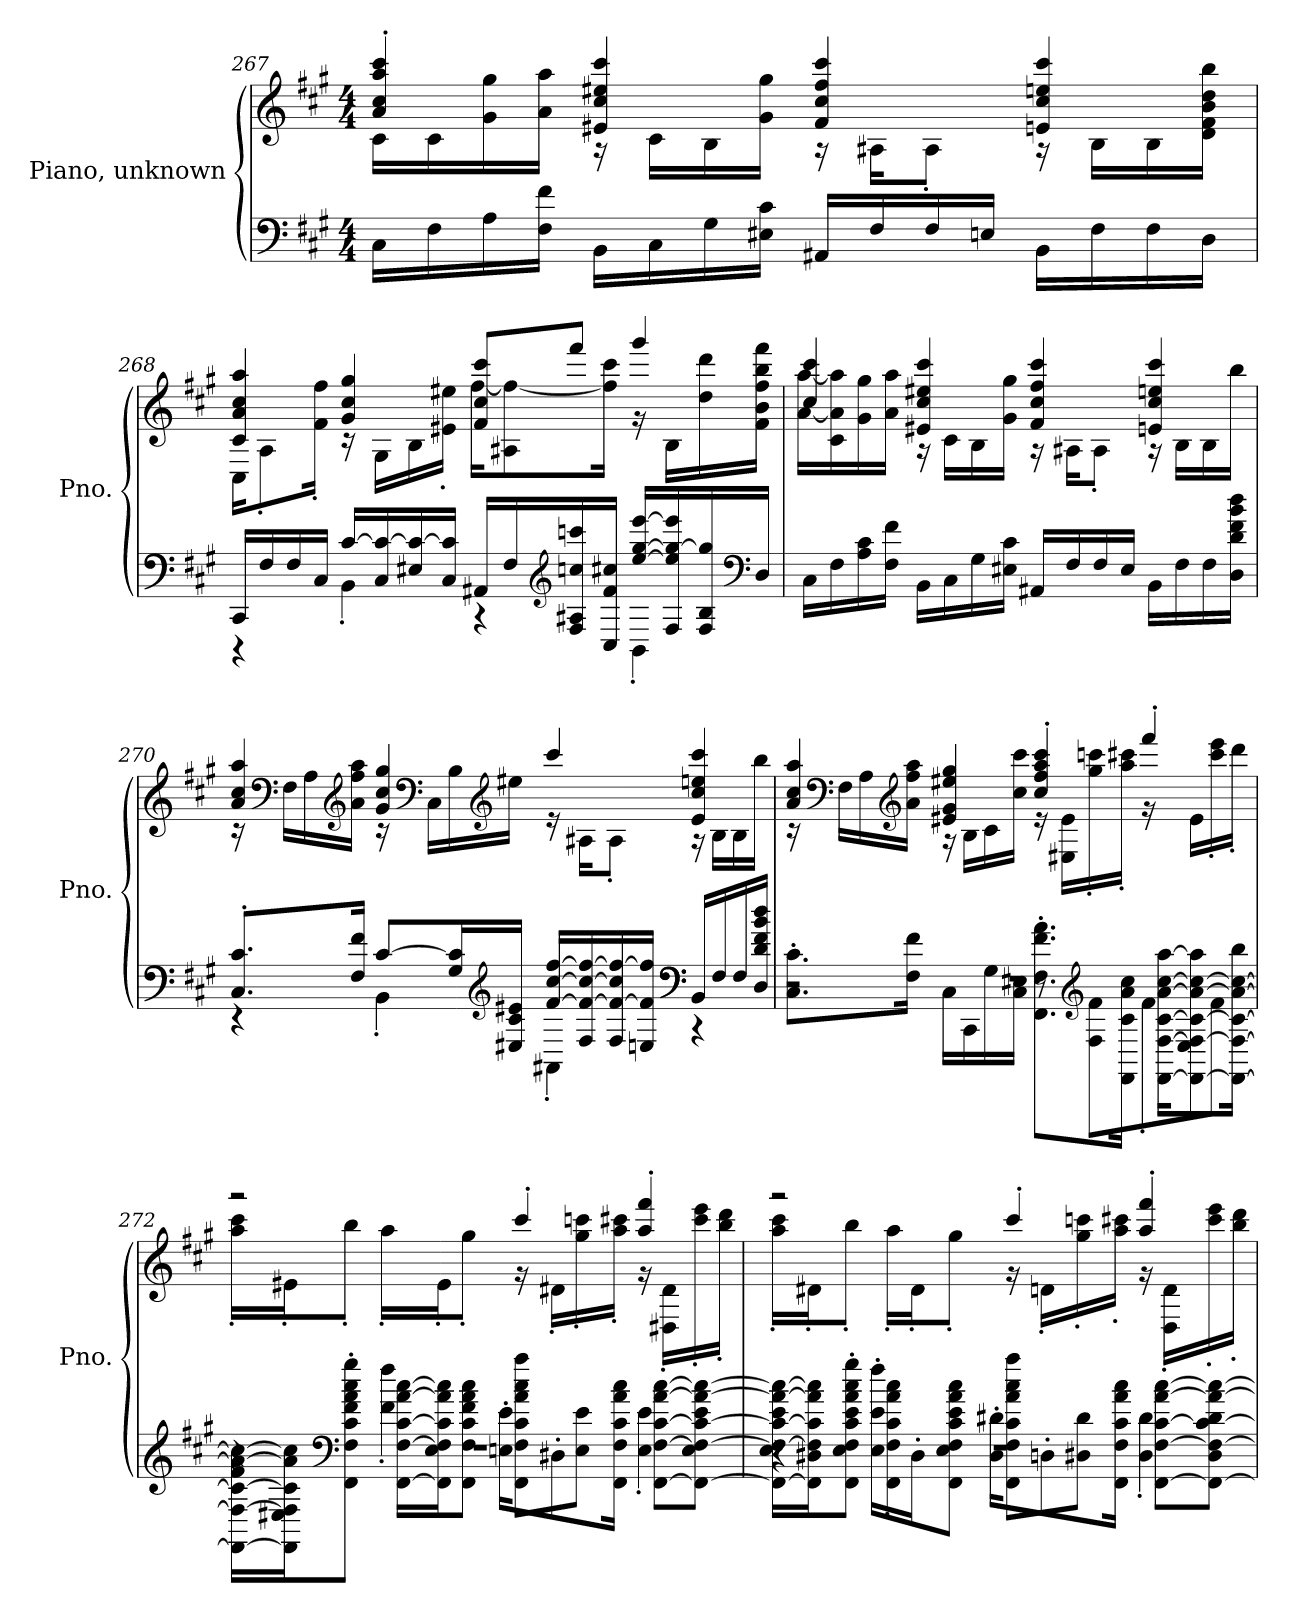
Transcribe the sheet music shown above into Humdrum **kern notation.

**kern	**kern
*part1	*part1
*staff2	*staff1
*I"Piano, unknown	*
*I'Pno.	*
!!LO:LB:g=z
*clefF4	*clefG2
*k[f#c#g#]	*k[f#c#g#]
*M4/4	*M4/4
=267	=267
*	*^
16C#\LL	4a/' 4cc#/' 4aa/' 4ccc#/'	16c#\LL
16F#\	.	16c#\
16A\	.	16g#\ 16gg#\
16F#\ 16f#\JJ	.	16a\ 16aa\JJ
16BB\LL	4e#X/ 4cc#/ 4ee#X/ 4ccc#/	16r
16C#\	.	16c#\LL
16G#\	.	16B\
16E#X\ 16c#\JJ	.	16g#\ 16gg#\JJ
16AA#X/LL	4f#/ 4cc#/ 4ff#/ 4ccc#/	16r
16F#/	.	16A#X\KL
16F#/	.	8A#'\J
16En/JJ	.	.
16BB\LL	4en/ 4cc#/ 4een/ 4ccc#/	16r
16F#\	.	16B\LL
16F#\	.	16B\
16D\JJ	.	16d\ 16f#\ 16b\ 16dd\ 16bb\JJ
!!LO:LB:g=z	!!
=268	=268	=268
*^	*	*
16CC#/LL	4r	4c#/ 4a/ 4cc#/ 4aa/	16C#\KL
16F#/	.	.	8A'\
16F#/	.	.	.
16C#/JJ	.	.	16f#\' 16ff#\'Jk
[16c#/LL	4BB'\	4g#/ 4cc#/ 4gg#/	16r
16C#/ 16c#/_	.	.	16G#\LL
16E#X/ 16c#/_	.	.	16B\
16C#/ 16c#/]JJ	.	.	16e#X\' 16ee#X\'JJ
16AA#X/LL	4r	8f#/ 8cc#/ 8ccc#/L	[16ff#\KL
16F#/	.	.	8A#X\ 8ff#\_
*clefG2	*	*	*
16F#/ 16A#X/ 16ccn/ 16cccn/	.	8fff#/J	.
16C#/ 16f#/ 16cc#X/JJ	.	.	16ff#\] 16ccc#\Jk
[16ee/ [16gg#/ [16eee/LL	4BB'\	4ggg#/	16r
16F#/ 16ee/] 16gg#/_ 16eee/]	.	.	16B\LL
16F#/ 16B/ 16gg#/]	.	.	16dd\ 16ddd\
*clefF4	*	*	*
16D/JJ	.	.	16f#\ 16b\ 16ff#\ 16bb\ 16fff#\JJ
*v	*v	*	*
!!LO:PB:g=z	!!
=269	=269	=269
16C#\LL	4cc#/ 4ccc#/	[16a\ [16aa\LL
16F#\	.	16c#\ 16a\] 16aa\]
16A\ 16c#\	.	16g#\ 16gg#\
16F#\ 16f#\JJ	.	16a\ 16aa\JJ
16BB\LL	4e#X/ 4cc#/ 4ee#X/ 4ccc#/	16r
16C#\	.	16c#\LL
16G#\	.	16B\
16E#X\ 16c#\JJ	.	16g#\ 16gg#\JJ
16AA#X/LL	4f#/ 4cc#/ 4ff#/ 4ccc#/	16r
16F#/	.	16A#X\KL
16F#/	.	8A#'\J
16E#/JJ	.	.
16BB\LL	4en/ 4cc#/ 4een/ 4ccc#/	16r
16F#\	.	16B\LL
16F#\	.	16B\
16D\ 16d\ 16f#\ 16b\ 16dd\JJ	.	16bb\JJ
!!LO:LB:g=z	!!
=270	=270	=270
*^	*	*
8.C#/' 8.c#/'L	4r	4a/ 4cc#/ 4aa/	16r
*	*	*clefF4	*
.	.	.	16F#\LL
.	.	.	16A\
*	*	*clefG2	*
16F#/ 16f#/Jk	.	.	16a\ 16ff#\ 16aa\JJ
[8c#/L	4BB'\	4g#/ 4cc#/ 4gg#/	16r
*	*	*clefF4	*
.	.	.	16C#\LL
16G#/ 16c#/]L	.	.	16B\
*clefG2	*	*clefG2	*
16E#X/ 16c#/ 16e#X/JJ	.	.	16ee#X\JJ
[16f#/ [16cc#/ [16ff#/LL	4AA#X'\	4ccc#/	16r
16F#/ 16f#/_ 16cc#/_ 16ff#/_	.	.	16A#X\KL
16F#/ 16f#/_ 16cc#/] 16ff#/_	.	.	8A#'\J
16En/ 16f#/] 16ff#/]JJ	.	.	.
*clefF4	*	*	*
16BB/LL	4r	4e/ 4cc#/ 4een/ 4ccc#/	16r
16F#/	.	.	16B\LL
16F#/	.	.	16B\
16D/ 16d/ 16f#/ 16b/ 16dd/JJ	.	.	16bb\JJ
!!LO:LB:g=z	!!
=271	=271	=271	=271
*	*^	*	*
1r	2r	8.C#\' 8.c#\'L	4a/ 4cc#/ 4aa/	16r
*	*	*	*clefF4	*
.	.	.	.	16F#\LL
.	.	.	.	16A\
*	*	*	*clefG2	*
.	.	16F#\ 16f#\Jk	.	16a\ 16ff#\ 16aa\JJ
.	.	16C#\LL	4e#X/ 4g#/ 4ee#X/ 4gg#/	16r
.	.	16CC#\	.	16B\LL
.	.	16G#\	.	16c#\
.	.	16C#\ 16E#X\JJ	.	16cc#\ 16ccc#\JJ
.	8r	8.FF#\' 8.F#\' 8.f#\' 8.a\'L	4cc#/' 4ff#/' 4aa/' 4ccc#/'	16r
.	.	.	.	16E#X\ 16e#\LL
*clefG2	*	*	*	*
.	8F#\ 8f#\L	.	.	16gg#\' 16cccn\'
.	.	16FF#\ 16c#\ 16a\ 16cc#\Jk	.	16aa\' 16ccc#X\'JJ
.	8f#'\	[16FF#\ [16F#\ [16c#\ [16a\ [16cc#\ [16aa\KL	4fff#'/	16r
.	.	8FF#\_ 8E#\ 8F#\_ 8c#\_ 8a\_ 8cc#\_ 8aa\]	.	16e#\LL
.	8f#\J	.	.	16ccc#\' 16eee\'
.	.	16FF#\_ 16F#\_ 16c#\_ 16a\_ 16cc#\_ 16bb\Jk	.	16ddd'\JJ
!!LO:LB:g=z	!!
=272	=272	=272	=272	=272
1r	4r	16FF#\_ 16F#\_ 16c#\_ 16f#\ 16a\_ 16cc#\_LL	2r	16aa\' 16ccc#\'LL
.	.	16FF#\] 16E#X\ 16F#\] 16c#\] 16a\] 16cc#\]J	.	16e#X'\J
*clefF4	*	*	*	*
.	.	8FF#\' 8F#\' 8c#\' 8f#\' 8a\' 8cc#\' 8gg#\'J	.	8bb'\J
.	4f#\' 4ff#\'	[16FF#\ [16F#\ [16c#\ [16a\ [16cc#\LL	.	16aa'\LL
.	.	16FF#\] 16E#\ 16F#\] 16c#\] 16a\] 16cc#\]J	.	16e#'\J
.	.	8FF#\ 8F#\ 8c#\ 8f#\ 8a\ 8cc#\J	.	8gg#'\J
.	8FF#\ 8F#\ 8c#\ 8a\ 8cc#\ 8aa\L	16En\' 16e\'KL	4ccc#'/	16r
.	.	8D#X'\	.	16d#X'\LL
.	8E\ 8e\J	.	.	16gg#\' 16cccn\'
.	.	16FF#\ 16F#\ 16c#\ 16a\ 16cc#\Jk	.	16aa\' 16ccc#X\'JJ
.	4E\' 4e\'	[8FF#\ [8F#\ [8c#\ [8a\ [8cc#\L	4aa/' 4fff#/'	16r
.	.	.	.	16D#X\' 16d#\'LL
.	.	8FF#\_ 8E\ 8F#\_ 8c#\_ 8e\ 8a\_ 8cc#\_J	.	16ccc#\' 16eee\'
.	.	.	.	16bb\' 16ddd\'JJ
!!LO:LB:g=z	!!
=273	=273	=273	=273	=273
1r	4r	16FF#\_ 16E\ 16F#\_ 16c#\_ 16e\ 16a\_ 16cc#\_LL	2r	16aa\' 16ccc#\'LL
.	.	16FF#\] 16D#X\ 16F#\] 16c#\] 16a\] 16cc#\]J	.	16d#X'\J
.	.	8FF#\' 8E\' 8F#\' 8c#\' 8e\' 8a\' 8cc#\' 8gg#\'J	.	8bb'\J
.	4FF#\' 4F#\' 4c#\' 4a\' 4cc#\'	16E\' 16e\' 16ff#\'LL	.	16aa'\LL
.	.	16D#'\J	.	16d#'\J
.	.	8FF#\ 8E\ 8F#\ 8c#\ 8e\ 8a\ 8cc#\J	.	8gg#'\J
.	8FF#\ 8F#\ 8c#\ 8a\ 8cc#\ 8aa\L	16D#\' 16d#X\'KL	4ccc#'/	16r
.	.	8Dn'\	.	16dn'\LL
.	8D#X\ 8d#\J	.	.	16gg#\' 16cccn\'
.	.	16FF#\ 16F#\ 16c#\ 16a\ 16cc#\Jk	.	16aa\' 16ccc#X\'JJ
.	4D#\' 4d#\'	[8FF#\ [8F#\ [8c#\ [8a\ [8cc#\L	4aa/' 4fff#/'	16r
.	.	.	.	16D\' 16d\'LL
.	.	8FF#\_ 8D#\ 8F#\_ 8c#\_ 8d#\ 8a\_ 8cc#\_J	.	16ccc#\' 16eee\'
.	.	.	.	16bb\' 16ddd\'JJ
*v	*v	*v	*	*
*	*v	*v
=	=
*-	*-
